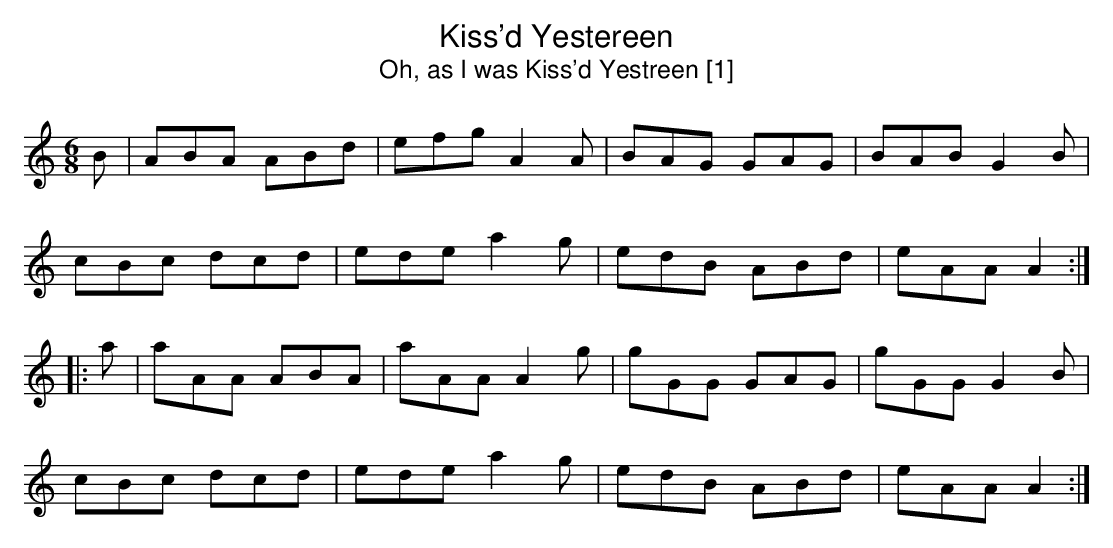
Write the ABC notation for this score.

X:1
T:Kiss'd Yestereen
T:Oh, as I was Kiss'd Yestreen [1]
M:6/8
L:1/8
K:Amin
B|ABA ABd|efg A2A|BAG GAG|BAB G2B|
cBc dcd|ede a2g|edB ABd|eAA A2:|
|:a|aAA ABA|aAA A2g|gGG GAG|gGG G2B|
cBc dcd|ede a2g|edB ABd|eAA A2:|]
